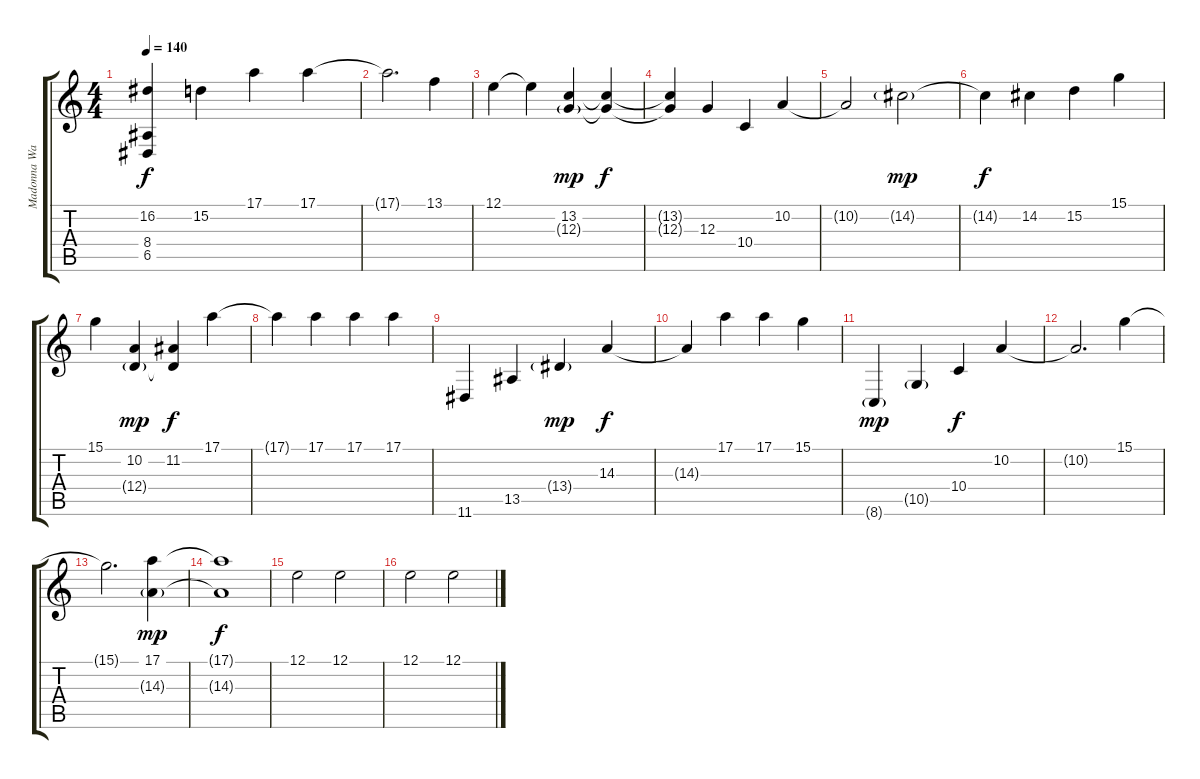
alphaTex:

\track ("Madonna Wayne Gacy" "Madonna Wa") {instrument electricpiano1}
\staff {score tabs}
\tuning (E4 B3 G3 D3 A2 E2) {hide}
\ts (4 4)
\tempo 140
\clef g2
\ks c
(16.2 8.4 6.5).4{dy f} 15.2.4 17.1.4 17.1.4 |
17.1{t}.2{d} 13.1.4 |
12.1.4 12.1{t}.4 (13.2 12.3{g}).4{dy mp} (13.2{t} 12.3{t}).4{dy f} |
(13.2{t} 12.3{t}).4 12.3.4 10.4.4 10.2.4 |
10.2{t}.2 14.2{g}.2{dy mp} |
14.2{t}.4{dy f} 14.2.4 15.2.4 15.1.4 |
15.1.4 (10.2 12.4{g}).4{dy mp} (11.2 12.4{t}).4{dy f} 17.1.4 |
17.1{t}.4 17.1.4 17.1.4 17.1.4 |
11.6.4 13.5.4 13.4{g}.4{dy mp} 14.3.4{dy f} |
14.3{t}.4 17.1.4 17.1.4 15.1.4 |
8.6{g}.4{dy mp} 10.5{g}.4 10.4.4{dy f} 10.2.4 |
10.2{t}.2{d} 15.1.4 |
15.1{t}.2{d} (17.1 14.3{g}).4{dy mp} |
(17.1{t} 14.3{t}).1{dy f} |
12.1.2 12.1.2 |
12.1.2 12.1.2
